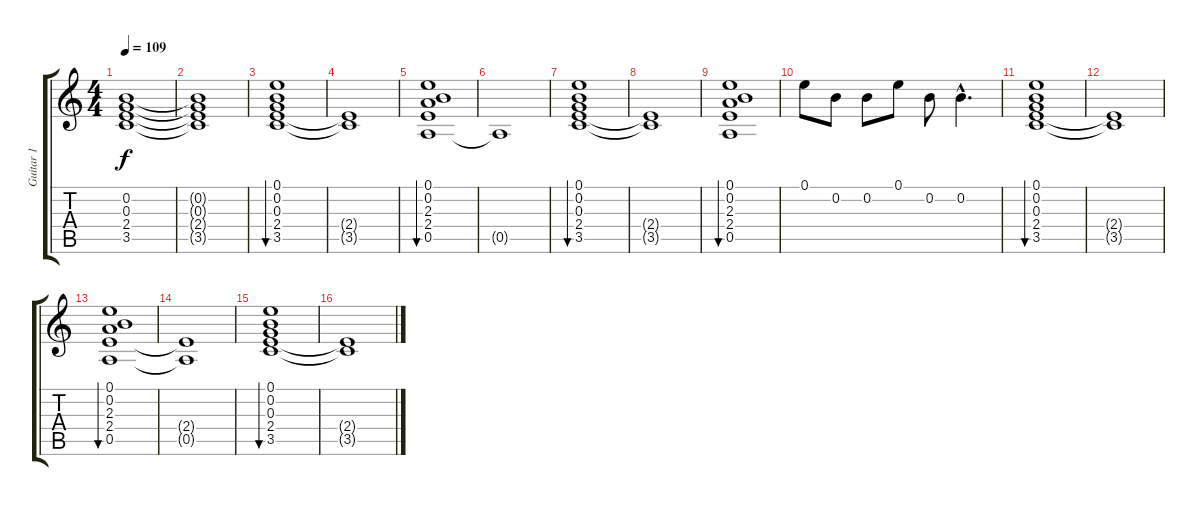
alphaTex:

\track ("Guitar 1" "Guitar 1") {instrument acousticguitarsteel}
\staff {score tabs}
\tuning (E4 B3 G3 D3 A2 E2) {hide}
\ts (4 4)
\tempo 109
\clef g2
\ks c
(0.2 0.3 2.4 3.5).1{dy f} |
(0.2{t} 0.3{t} 2.4{t} 3.5{t}).1 |
(0.1 0.2 0.3 2.4 3.5).1{bu 240} |
(2.4{t} 3.5{t}).1 |
(0.1 0.2 2.3 2.4 0.5).1{bu 240} |
0.5{t}.1 |
(0.1 0.2 0.3 2.4 3.5).1{bu 240} |
(2.4{t} 3.5{t}).1 |
(0.1 0.2 2.3 2.4 0.5).1{bu 240} |
0.1.8 0.2.8 0.2.8 0.1.8 0.2.8 0.2{hac}.4{d} |
(0.1 0.2 0.3 2.4 3.5).1{bu 240} |
(2.4{t} 3.5{t}).1 |
(0.1 0.2 2.3 2.4 0.5).1{bu 240} |
(2.4{t} 0.5{t}).1 |
(0.1 0.2 0.3 2.4 3.5).1{bu 240} |
(2.4{t} 3.5{t}).1
